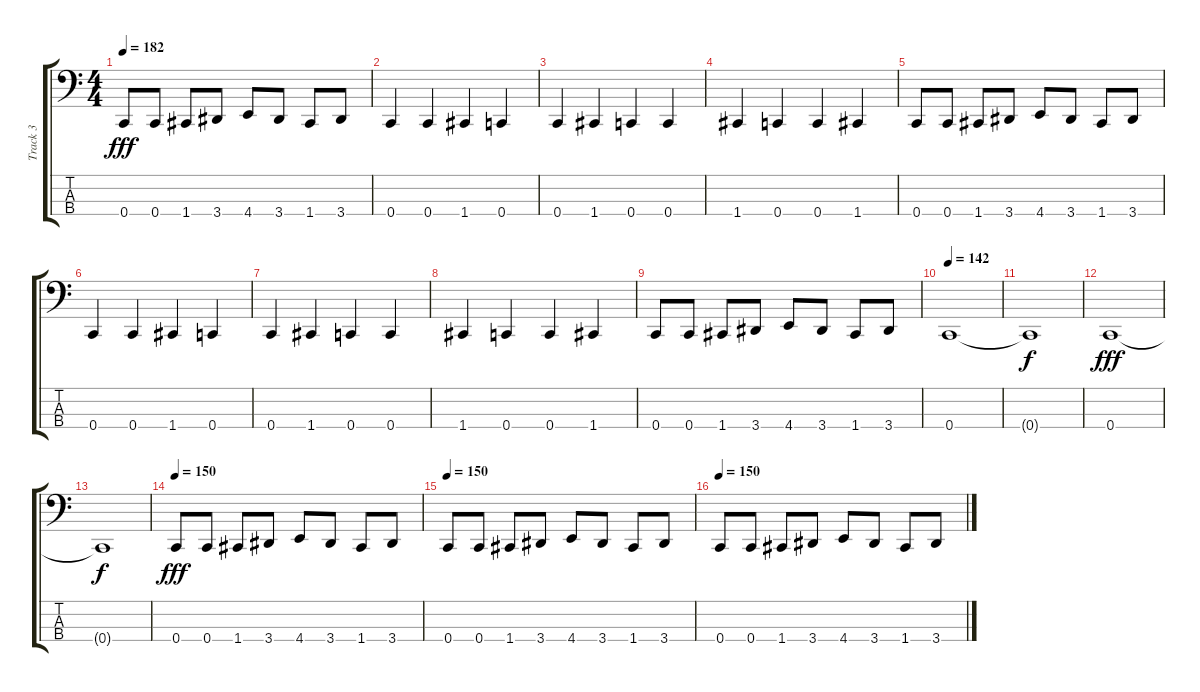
\track ("Track 3" "Track 3") {instrument electricbasspick}
\staff {score tabs}
\tuning (F2 C2 G1 C1) {hide}
\ts (4 4)
\tempo 182
\clef f4
\ks c
0.4.8{dy fff} 0.4.8 1.4.8 3.4.8 4.4.8 3.4.8 1.4.8 3.4.8 |
0.4.4 0.4.4 1.4.4 0.4.4 |
0.4.4 1.4.4 0.4.4 0.4.4 |
1.4.4 0.4.4 0.4.4 1.4.4 |
0.4.8 0.4.8 1.4.8 3.4.8 4.4.8 3.4.8 1.4.8 3.4.8 |
0.4.4 0.4.4 1.4.4 0.4.4 |
0.4.4 1.4.4 0.4.4 0.4.4 |
1.4.4 0.4.4 0.4.4 1.4.4 |
0.4.8 0.4.8 1.4.8 3.4.8 4.4.8 3.4.8 1.4.8 3.4.8 |
\tempo 142
0.4.1 |
0.4{t}.1{dy f} |
0.4.1{dy fff} |
0.4{t}.1{dy f} |
\tempo 150
0.4.8{dy fff} 0.4.8 1.4.8 3.4.8 4.4.8 3.4.8 1.4.8 3.4.8 |
\tempo 150
0.4.8 0.4.8 1.4.8 3.4.8 4.4.8 3.4.8 1.4.8 3.4.8 |
\tempo 150
0.4.8 0.4.8 1.4.8 3.4.8 4.4.8 3.4.8 1.4.8 3.4.8
